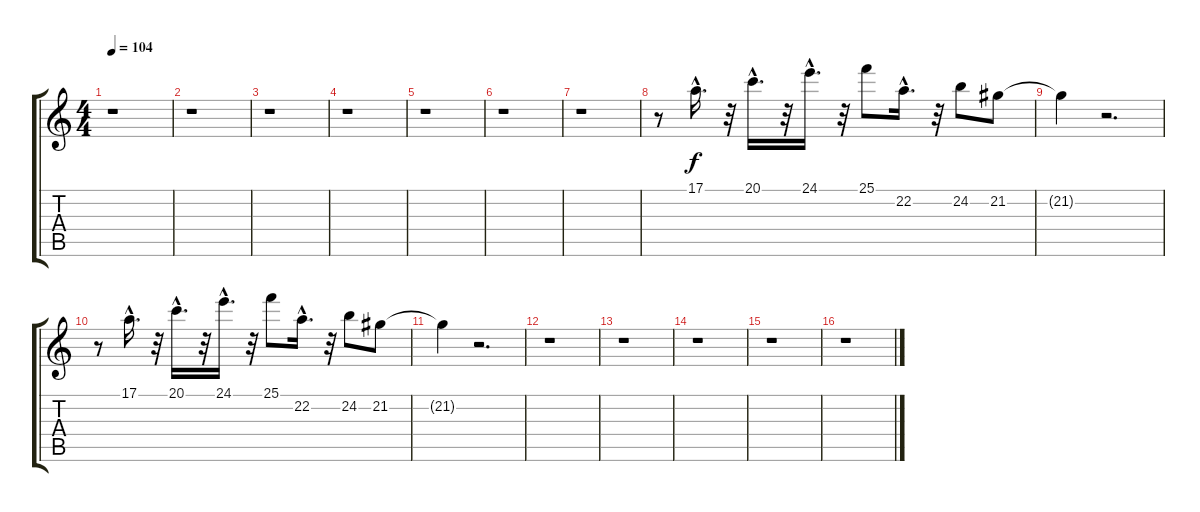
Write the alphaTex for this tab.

\track "" {instrument shakuhachi}
\staff {score tabs}
\tuning (E4 B3 G3 D3 A2 E2) {hide}
\ts (4 4)
\tempo 104
\clef g2
\ks c
r.1{dy f} |
r.1 |
r.1 |
r.1 |
r.1 |
r.1 |
r.1 |
r.8 17.1{hac}.16{d} r.32 20.1{hac}.16{d} r.32 24.1{hac}.16{d} r.32 25.1.8 22.2{hac}.16{d} r.32 24.2.8 21.2.8 |
21.2{t}.4 r.2{d} |
r.8 17.1{hac}.16{d} r.32 20.1{hac}.16{d} r.32 24.1{hac}.16{d} r.32 25.1.8 22.2{hac}.16{d} r.32 24.2.8 21.2.8 |
21.2{t}.4 r.2{d} |
r.1 |
r.1 |
r.1 |
r.1 |
r.1
